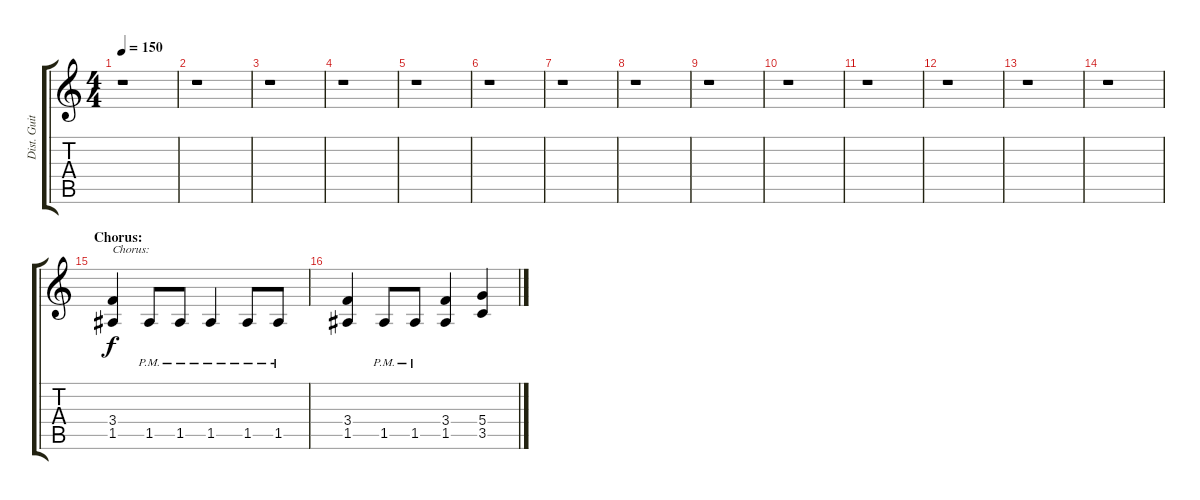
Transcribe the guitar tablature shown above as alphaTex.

\track ("Dist. Guitar II" "Dist. Guit") {instrument distortionguitar}
\staff {score tabs}
\tuning (E4 B3 G3 D3 A2 E2) {hide}
\ts (4 4)
\tempo 150
\clef g2
\ks c
r.1{dy f} |
r.1 |
r.1 |
r.1 |
r.1 |
r.1 |
r.1 |
r.1 |
r.1 |
r.1 |
r.1 |
r.1 |
r.1 |
r.1 |
\section ("" "Chorus:")
(3.4 1.5).4{txt "Chorus:"} 1.5{pm}.8 1.5{pm}.8 1.5{pm}.4 1.5{pm}.8 1.5{pm}.8 |
(3.4 1.5).4 1.5{pm}.8 1.5{pm}.8 (3.4 1.5).4 (5.4 3.5).4
